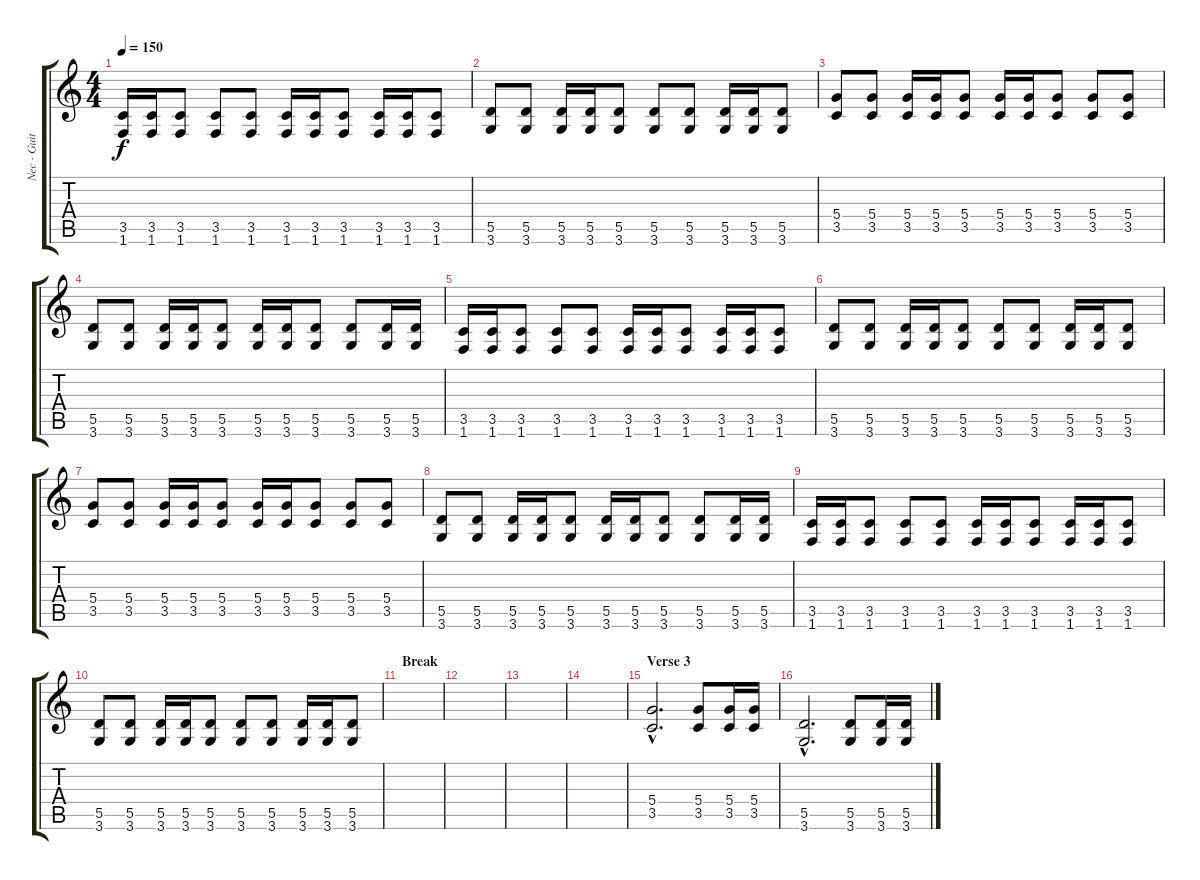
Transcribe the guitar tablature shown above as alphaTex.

\track ("Nec - Guitars" "Nec - Guit") {instrument distortionguitar}
\staff {score tabs}
\tuning (E4 B3 G3 D3 A2 E2) {hide}
\ts (4 4)
\tempo 150
\clef g2
\ks c
(3.5 1.6).16{dy f} (3.5 1.6).16 (3.5 1.6).8 (3.5 1.6).8 (3.5 1.6).8 (3.5 1.6).16 (3.5 1.6).16 (3.5 1.6).8 (3.5 1.6).16 (3.5 1.6).16 (3.5 1.6).8 |
(5.5 3.6).8 (5.5 3.6).8 (5.5 3.6).16 (5.5 3.6).16 (5.5 3.6).8 (5.5 3.6).8 (5.5 3.6).8 (5.5 3.6).16 (5.5 3.6).16 (5.5 3.6).8 |
(5.4 3.5).8 (5.4 3.5).8 (5.4 3.5).16 (5.4 3.5).16 (5.4 3.5).8 (5.4 3.5).16 (5.4 3.5).16 (5.4 3.5).8 (5.4 3.5).8 (5.4 3.5).8 |
(5.5 3.6).8 (5.5 3.6).8 (5.5 3.6).16 (5.5 3.6).16 (5.5 3.6).8 (5.5 3.6).16 (5.5 3.6).16 (5.5 3.6).8 (5.5 3.6).8 (5.5 3.6).16 (5.5 3.6).16 |
(3.5 1.6).16 (3.5 1.6).16 (3.5 1.6).8 (3.5 1.6).8 (3.5 1.6).8 (3.5 1.6).16 (3.5 1.6).16 (3.5 1.6).8 (3.5 1.6).16 (3.5 1.6).16 (3.5 1.6).8 |
(5.5 3.6).8 (5.5 3.6).8 (5.5 3.6).16 (5.5 3.6).16 (5.5 3.6).8 (5.5 3.6).8 (5.5 3.6).8 (5.5 3.6).16 (5.5 3.6).16 (5.5 3.6).8 |
(5.4 3.5).8 (5.4 3.5).8 (5.4 3.5).16 (5.4 3.5).16 (5.4 3.5).8 (5.4 3.5).16 (5.4 3.5).16 (5.4 3.5).8 (5.4 3.5).8 (5.4 3.5).8 |
(5.5 3.6).8 (5.5 3.6).8 (5.5 3.6).16 (5.5 3.6).16 (5.5 3.6).8 (5.5 3.6).16 (5.5 3.6).16 (5.5 3.6).8 (5.5 3.6).8 (5.5 3.6).16 (5.5 3.6).16 |
(3.5 1.6).16 (3.5 1.6).16 (3.5 1.6).8 (3.5 1.6).8 (3.5 1.6).8 (3.5 1.6).16 (3.5 1.6).16 (3.5 1.6).8 (3.5 1.6).16 (3.5 1.6).16 (3.5 1.6).8 |
(5.5 3.6).8 (5.5 3.6).8 (5.5 3.6).16 (5.5 3.6).16 (5.5 3.6).8 (5.5 3.6).8 (5.5 3.6).8 (5.5 3.6).16 (5.5 3.6).16 (5.5 3.6).8 |
\section ("" "Break")
|
|
|
|
\section ("" "Verse 3")
(5.4{hac} 3.5).2{d instrument electricguitarmuted} (5.4 3.5).8 (5.4 3.5).16 (5.4 3.5).16 |
(5.5{hac} 3.6).2{d} (5.5 3.6).8 (5.5 3.6).16 (5.5 3.6).16
